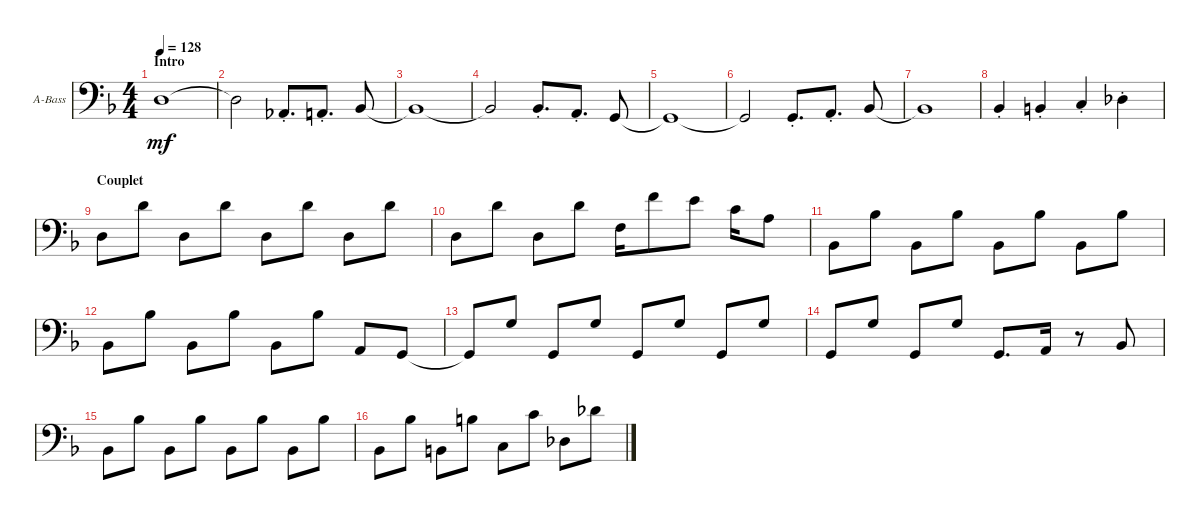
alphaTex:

\defaultSystemsLayout 4
\bracketExtendMode groupsimilarinstruments
\firstSystemTrackNameOrientation horizontal
\otherSystemsTrackNameOrientation horizontal
\track ("Acoustic Bass" "A-Bass") {instrument acousticbass}
\staff {score}
\tuning (G2 D2 A1 E1)
\ts (4 4)
\section ("" "Intro")
\tempo 128
\clef f4
\ks f
0.2.1{dy mf instrument acousticbass} |
0.2{t}.2 4.4{st}.8{d} 0.3{st}.8{d} 1.3.8 |
1.3{t}.1 |
1.3{t}.2 1.3{st}.8{d} 0.3{st}.8{d} 3.4.8 |
3.4{t}.1 |
3.4{t}.2 3.4{st}.8{d} 0.3{st}.8{d} 1.3.8 |
1.3{t}.1 |
1.3{st}.4 2.3{st}.4 3.3{st}.4 4.3{st}.4 |
\section ("" "Couplet")
5.3.8 7.1.8 5.3.8 7.1.8 5.3.8 7.1.8 5.3.8 7.1.8 |
5.3.8 7.1.8 5.3.8 7.1.8 8.3.16 10.1.8 9.1.8 10.2.16 12.3.8 |
6.4.8 8.2.8 6.4.8 8.2.8 6.4.8 8.2.8 6.4.8 8.2.8 |
6.4.8 8.2.8 6.4.8 8.2.8 6.4.8 8.2.8 5.4.8 3.4.8 |
3.4{t}.8 5.2.8 3.4.8 0.1.8 3.4.8 0.1.8 3.4.8 0.1.8 |
3.4.8 0.1.8 3.4.8 5.2.8 3.4.8{d} 5.4.16 r.8 6.4.8 |
6.4.8 8.2.8 6.4.8 8.2.8 6.4.8 8.2.8 6.4.8 8.2.8 |
6.4.8 8.2.8 2.3.8 4.1.8 3.3.8 5.1.8 4.3.8 6.1.8
